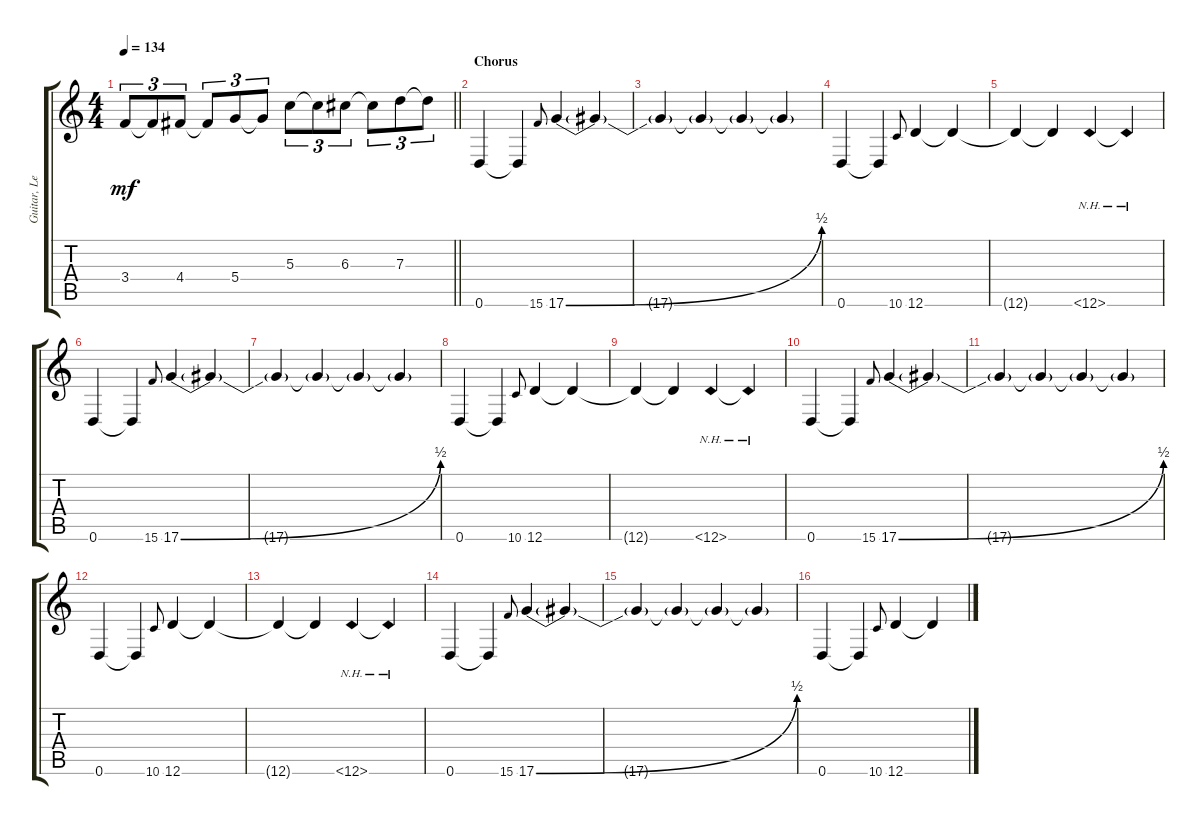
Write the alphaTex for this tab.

\track ("Guitar, Lead" "Guitar, Le") {instrument distortionguitar}
\staff {score tabs}
\tuning (E4 B3 G3 D3 A2 D2) {hide}
\ts (4 4)
\tempo 134
\clef g2
\barLineRight lightlight
\ks c
3.4.8{tu (3 2) dy mf} 3.4{t}.8{tu (3 2)} 4.4.8{tu (3 2)} 4.4{t}.8{tu (3 2)} 5.4.8{tu (3 2)} 5.4{t}.8{tu (3 2)} 5.3.8{tu (3 2)} 5.3{t}.8{tu (3 2)} 6.3.8{tu (3 2)} 6.3{t}.8{tu (3 2)} 7.3.8{tu (3 2)} 7.3{t}.8{tu (3 2)} |
\section ("" "Chorus")
0.6.4 0.6{t}.4 15.6.8{gr onbeat} 17.6{be (bend 0 0 60 2)}.4 17.6{t}.4 |
17.6{t}.4 17.6{t}.4 17.6{t}.4 17.6{t}.4 |
0.6.4 0.6{t}.4 10.6.8{gr onbeat} 12.6.4 12.6{t}.4 |
12.6{t}.4 12.6{t}.4 12.6{nh}.4 12.6{nh t}.4 |
0.6.4 0.6{t}.4 15.6.8{gr onbeat} 17.6{be (bend 0 0 60 2)}.4 17.6{t}.4 |
17.6{t}.4 17.6{t}.4 17.6{t}.4 17.6{t}.4 |
0.6.4 0.6{t}.4 10.6.8{gr onbeat} 12.6.4 12.6{t}.4 |
12.6{t}.4 12.6{t}.4 12.6{nh}.4 12.6{nh t}.4 |
0.6.4 0.6{t}.4 15.6.8{gr onbeat} 17.6{be (bend 0 0 60 2)}.4 17.6{t}.4 |
17.6{t}.4 17.6{t}.4 17.6{t}.4 17.6{t}.4 |
0.6.4 0.6{t}.4 10.6.8{gr onbeat} 12.6.4 12.6{t}.4 |
12.6{t}.4 12.6{t}.4 12.6{nh}.4 12.6{nh t}.4 |
0.6.4 0.6{t}.4 15.6.8{gr onbeat} 17.6{be (bend 0 0 60 2)}.4 17.6{t}.4 |
17.6{t}.4 17.6{t}.4 17.6{t}.4 17.6{t}.4 |
0.6.4 0.6{t}.4 10.6.8{gr onbeat} 12.6.4 12.6{t}.4
